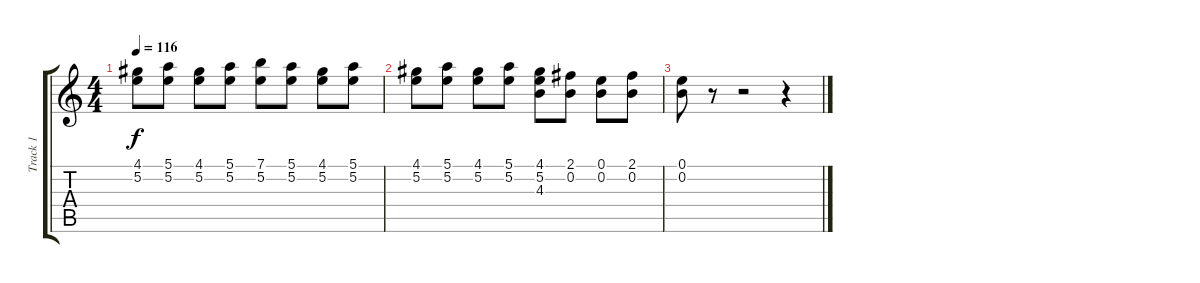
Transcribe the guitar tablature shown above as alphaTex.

\track ("Track 1" "Track 1") {instrument distortionguitar}
\staff {score tabs}
\tuning (E4 B3 G3 D3 A2 D2) {hide}
\ts (4 4)
\tempo 116
\clef g2
\ks c
(4.1 5.2).8{dy f} (5.1 5.2).8 (4.1 5.2).8 (5.1 5.2).8 (7.1 5.2).8 (5.1 5.2).8 (4.1 5.2).8 (5.1 5.2).8 |
(4.1 5.2).8 (5.1 5.2).8 (4.1 5.2).8 (5.1 5.2).8 (4.1 5.2 4.3).8 (2.1 0.2).8 (0.1 0.2).8 (2.1 0.2).8 |
(0.1 0.2).8 r.8 r.2 r.4
